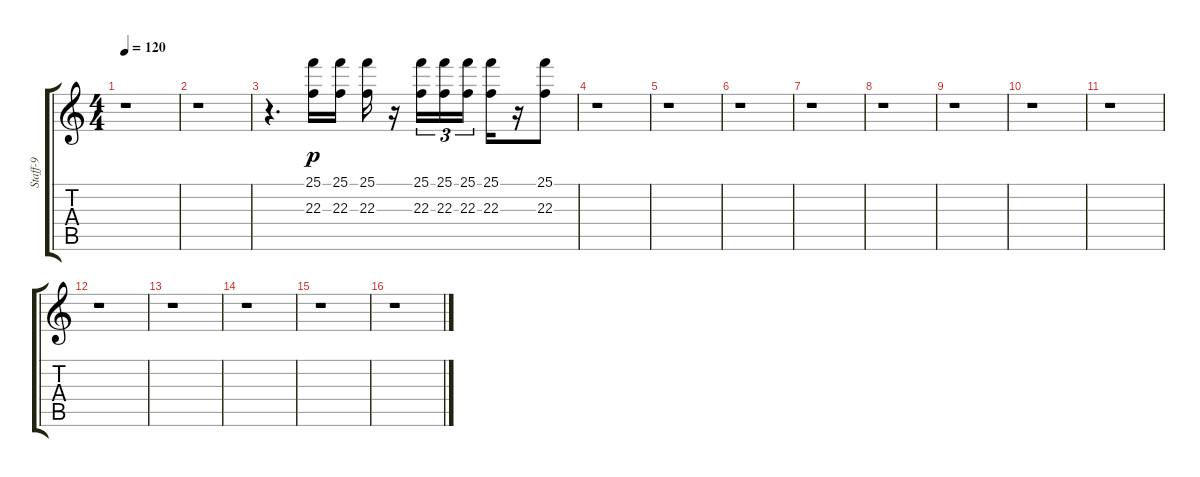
\track ("Staff-9" "Staff-9") {instrument lead5charang}
\staff {score tabs}
\tuning (E4 B3 G3 D3 A2 E2) {hide}
\ts (4 4)
\tempo 120
\clef g2
\ks c
r.1{dy p} |
r.1 |
r.4{d} (25.1 22.3).16{volume 16} (25.1 22.3).16 (25.1 22.3).16 r.16 (25.1 22.3).16{tu (3 2)} (25.1 22.3).16{tu (3 2)} (25.1 22.3).16{tu (3 2)} (25.1 22.3).16 r.16 (25.1 22.3).8{volume 1} |
r.1 |
r.1 |
r.1 |
r.1 |
r.1 |
r.1 |
r.1 |
r.1 |
r.1 |
r.1 |
r.1 |
r.1 |
r.1
